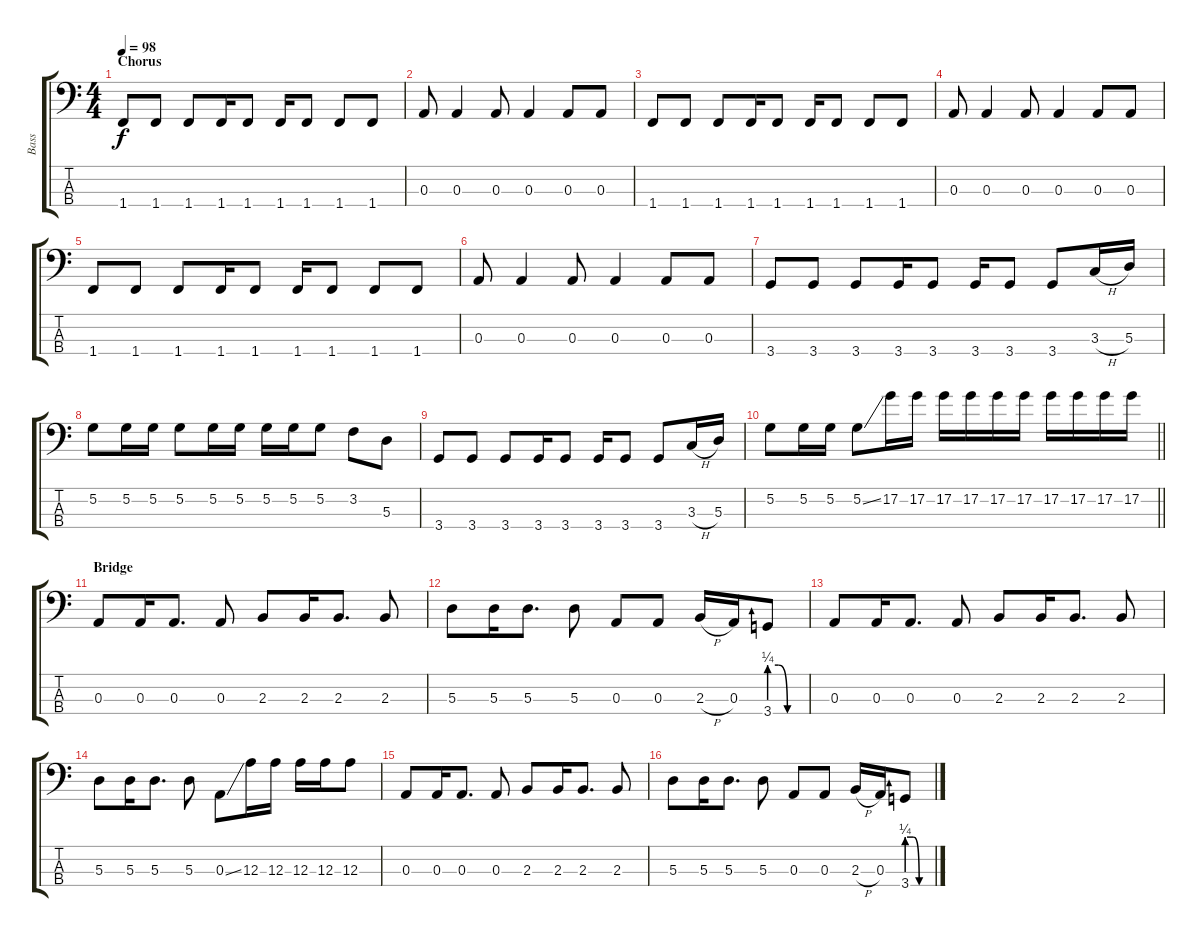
\track ("Bass" "Bass") {instrument electricbassfinger}
\staff {score tabs}
\tuning (G2 D2 A1 E1) {hide}
\ts (4 4)
\section ("" "Chorus")
\tempo 98
\clef f4
\ks c
1.4.8{dy f} 1.4.8 1.4.8 1.4.16 1.4.8 1.4.16 1.4.8 1.4.8 1.4.8 |
0.3.8 0.3.4 0.3.8 0.3.4 0.3.8 0.3.8 |
1.4.8 1.4.8 1.4.8 1.4.16 1.4.8 1.4.16 1.4.8 1.4.8 1.4.8 |
0.3.8 0.3.4 0.3.8 0.3.4 0.3.8 0.3.8 |
1.4.8 1.4.8 1.4.8 1.4.16 1.4.8 1.4.16 1.4.8 1.4.8 1.4.8 |
0.3.8 0.3.4 0.3.8 0.3.4 0.3.8 0.3.8 |
3.4.8 3.4.8 3.4.8 3.4.16 3.4.8 3.4.16 3.4.8 3.4.8 3.3{h}.16 5.3.16 |
5.2.8 5.2.16 5.2.16 5.2.8 5.2.16 5.2.16 5.2.16 5.2.16 5.2.8 3.2.8 5.3.8 |
3.4.8 3.4.8 3.4.8 3.4.16 3.4.8 3.4.16 3.4.8 3.4.8 3.3{h}.16 5.3.16 |
\barLineRight lightlight
5.2.8 5.2.16 5.2.16 5.2{ss}.8 17.2.16 17.2.16 17.2.16 17.2.16 17.2.16 17.2.16 17.2.16 17.2.16 17.2.16 17.2.16 |
\section ("" "Bridge")
0.3.8 0.3.16 0.3.8{d} 0.3.8 2.3.8 2.3.16 2.3.8{d} 2.3.8 |
5.3.8 5.3.16 5.3.8{d} 5.3.8 0.3.8 0.3.8 2.3{h}.16 0.3.16 3.4{be (custom 0 1 15 1 30 0 60 0)}.8 |
0.3.8 0.3.16 0.3.8{d} 0.3.8 2.3.8 2.3.16 2.3.8{d} 2.3.8 |
5.3.8 5.3.16 5.3.8{d} 5.3.8 0.3{ss}.8 12.3.16 12.3.16 12.3.16 12.3.16 12.3.8 |
0.3.8 0.3.16 0.3.8{d} 0.3.8 2.3.8 2.3.16 2.3.8{d} 2.3.8 |
5.3.8 5.3.16 5.3.8{d} 5.3.8 0.3.8 0.3.8 2.3{h}.16 0.3.16 3.4{be (custom 0 1 15 1 30 0 60 0)}.8
